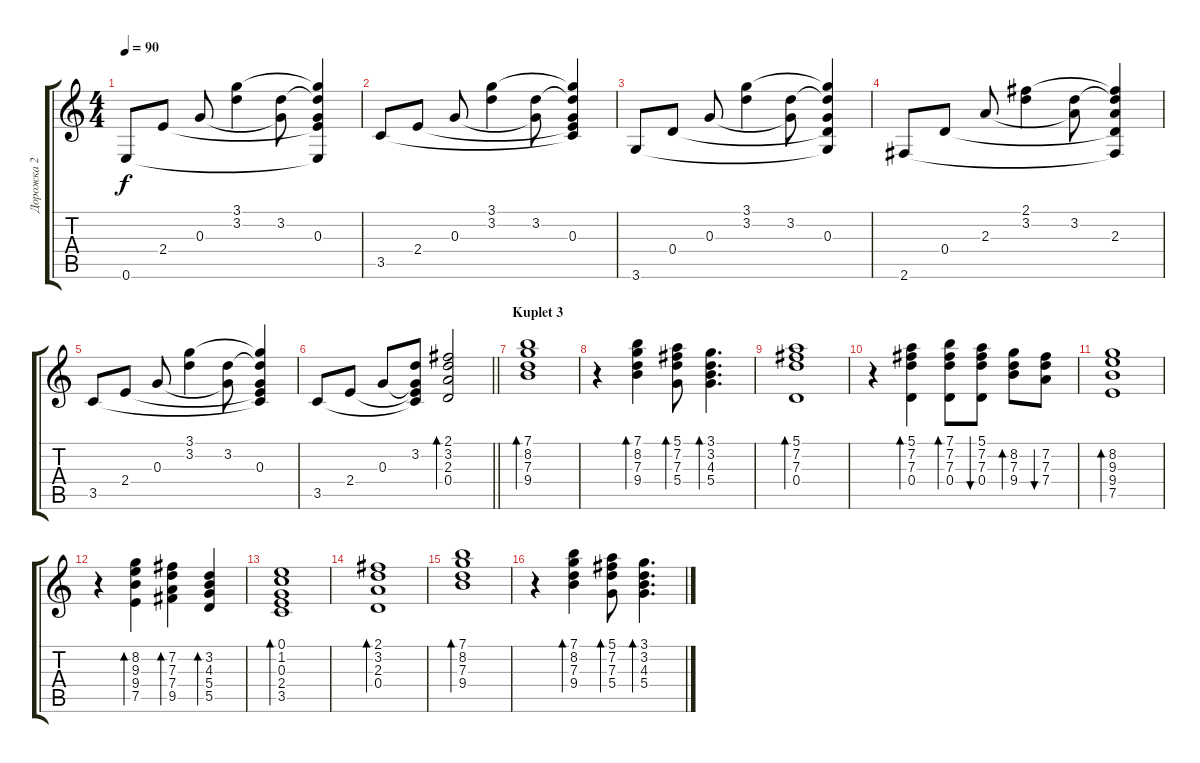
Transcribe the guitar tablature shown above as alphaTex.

\track ("Дорожка 2" "Дорожка 2") {instrument acousticguitarsteel}
\staff {score tabs}
\tuning (E4 B3 G3 D3 A2 E2) {hide}
\ts (4 4)
\tempo 90
\clef g2
\ks c
0.6.8{dy f} 2.4.8 0.3.8 (3.1 3.2).4 (3.2 0.3{t}).8 (3.1{t} 3.2{t} 0.3 2.4{t} 0.6{t}).4 |
3.5.8 2.4.8 0.3.8 (3.1 3.2).4 (3.2 0.3{t}).8 (3.1{t} 3.2{t} 0.3 2.4{t} 3.5{t}).4 |
3.6.8 0.4.8 0.3.8 (3.1 3.2).4 (3.2 0.3{t}).8 (3.1{t} 3.2{t} 0.3 0.4{t} 3.6{t}).4 |
2.6.8 0.4.8 2.3.8 (2.1 3.2).4 (3.2 2.3{t}).8 (2.1{t} 3.2{t} 2.3 0.4{t} 2.6{t}).4 |
3.5.8 2.4.8 0.3.8 (3.1 3.2).4 (3.2 0.3{t}).8 (3.1{t} 3.2{t} 0.3 2.4{t} 3.5{t}).4 |
\barLineRight lightlight
3.5.8 2.4.8 0.3.8 (3.2 0.3{t} 2.4{t} 3.5{t}).8 (2.1 3.2 2.3 0.4).2{bd 60} |
\section ("" "Kuplet 3")
(7.1 8.2 7.3 9.4).1{bd 60} |
r.4 (7.1 8.2 7.3 9.4).4{bd 60} (5.1 7.2 7.3 5.4).8{bd 60} (3.1 3.2 4.3 5.4).4{d bd 60} |
(5.1 7.2 7.3 0.4).1{bd 60} |
r.4 (5.1 7.2 7.3 0.4).4{bd 60} (7.1 7.2 7.3 0.4).8{bd 60} (5.1 7.2 7.3 0.4).8{bu 60} (8.2 7.3 9.4).8{bd 60} (7.2 7.3 7.4).8{bu 60} |
(8.2 9.3 9.4 7.5).1{bd 60} |
r.4 (8.2 9.3 9.4 7.5).4{bd 60} (7.2 7.3 7.4 9.5).4{bd 60} (3.2 4.3 5.4 5.5).4{bd 60} |
(0.1 1.2 0.3 2.4 3.5).1{bd 60} |
(2.1 3.2 2.3 0.4).1{bd 60} |
(7.1 8.2 7.3 9.4).1{bd 60} |
r.4 (7.1 8.2 7.3 9.4).4{bd 60} (5.1 7.2 7.3 5.4).8{bd 60} (3.1 3.2 4.3 5.4).4{d bd 60}
